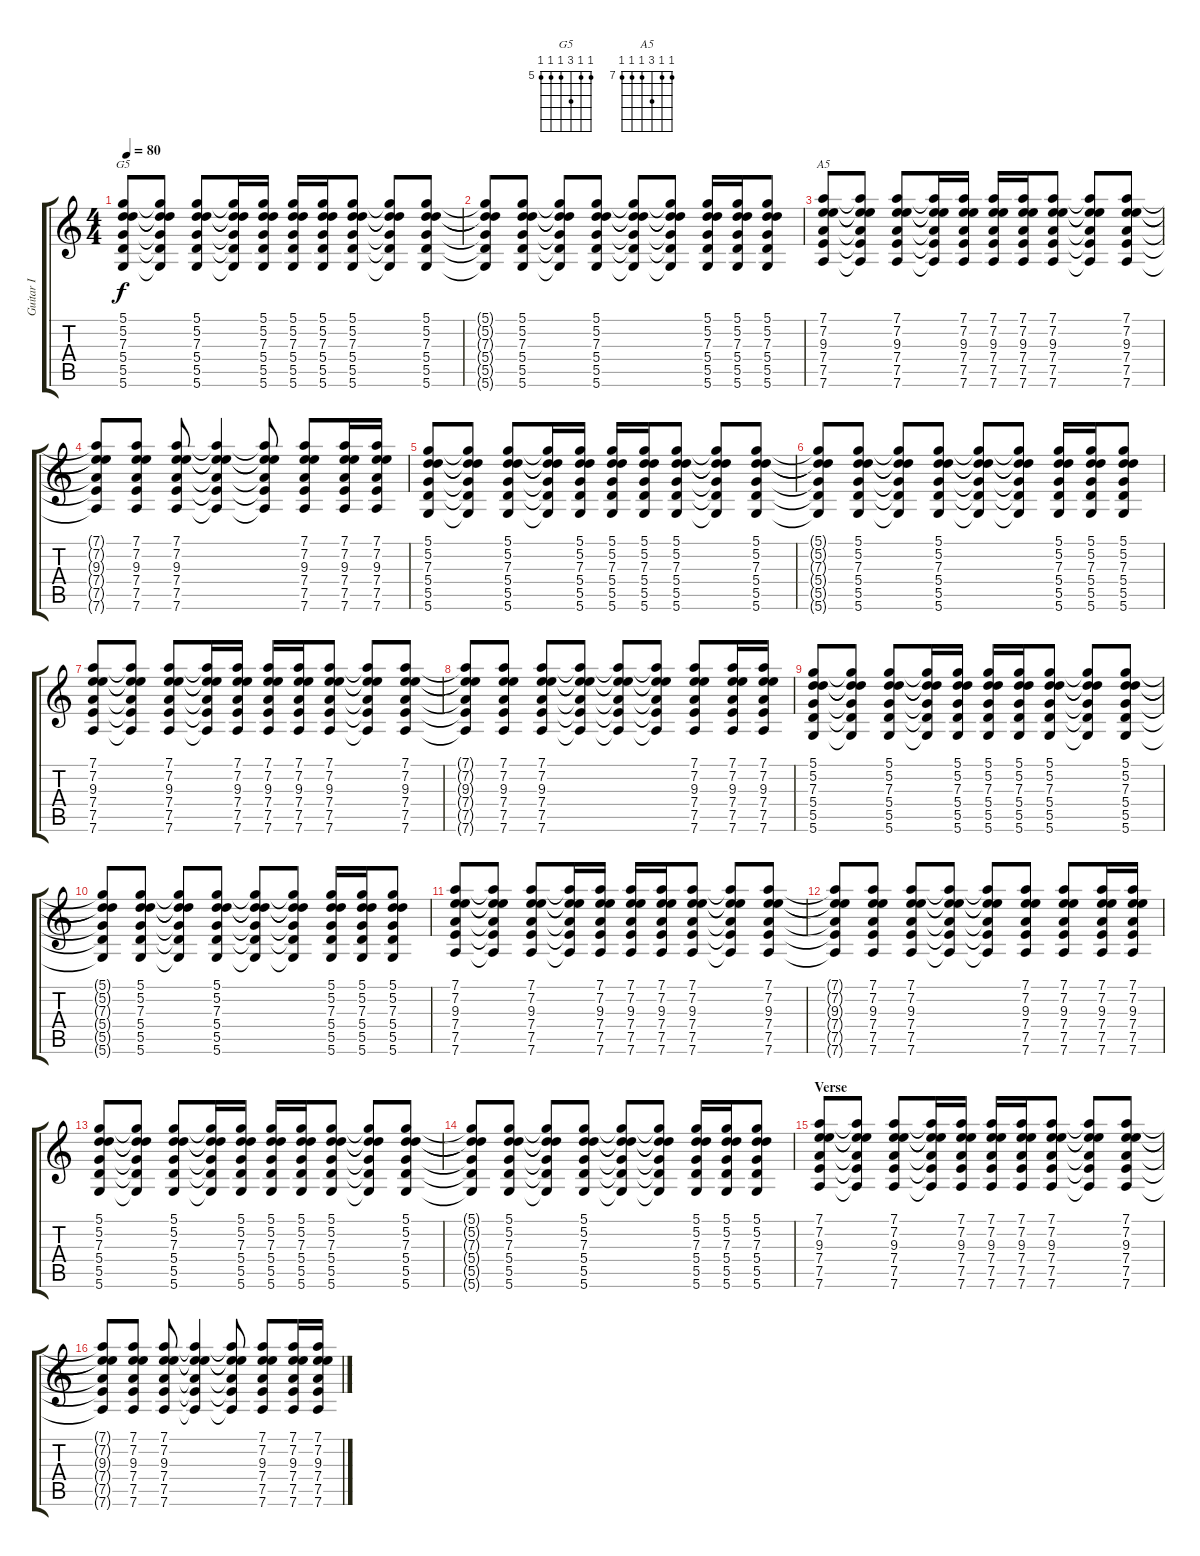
\track ("Guitar I" "Guitar I") {instrument overdrivenguitar}
\staff {score tabs}
\tuning (D4 A3 G3 D3 A2 D2) {hide}
\chord ("G5" 5 5 7 5 5 5) {firstfret 5}
\chord ("A5" 7 7 9 7 7 7) {firstfret 7}
\ts (4 4)
\tempo 80
\clef g2
\ks c
(5.1 5.2 7.3 5.4 5.5 5.6).8{ch "G5" dy f} (5.1{t} 5.2{t} 7.3{t} 5.4{t} 5.5{t} 5.6{t}).8 (5.1 5.2 7.3 5.4 5.5 5.6).8 (5.1{t} 5.2{t} 7.3{t} 5.4{t} 5.5{t} 5.6{t}).16 (5.1 5.2 7.3 5.4 5.5 5.6).16 (5.1 5.2 7.3 5.4 5.5 5.6).16 (5.1 5.2 7.3 5.4 5.5 5.6).16 (5.1 5.2 7.3 5.4 5.5 5.6).8 (5.1{t} 5.2{t} 7.3{t} 5.4{t} 5.5{t} 5.6{t}).8 (5.1 5.2 7.3 5.4 5.5 5.6).8 |
(5.1{t} 5.2{t} 7.3{t} 5.4{t} 5.5{t} 5.6{t}).8 (5.1 5.2 7.3 5.4 5.5 5.6).8 (5.1{t} 5.2{t} 7.3{t} 5.4{t} 5.5{t} 5.6{t}).8 (5.1 5.2 7.3 5.4 5.5 5.6).8 (5.1{t} 5.2{t} 7.3{t} 5.4{t} 5.5{t} 5.6{t}).8 (5.1{t} 5.2{t} 7.3{t} 5.4{t} 5.5{t} 5.6{t}).8 (5.1 5.2 7.3 5.4 5.5 5.6).16 (5.1 5.2 7.3 5.4 5.5 5.6).16 (5.1 5.2 7.3 5.4 5.5 5.6).8 |
(7.1 7.2 9.3 7.4 7.5 7.6).8{ch "A5"} (7.1{t} 7.2{t} 9.3{t} 7.4{t} 7.5{t} 7.6{t}).8 (7.1 7.2 9.3 7.4 7.5 7.6).8 (7.1{t} 7.2{t} 9.3{t} 7.4{t} 7.5{t} 7.6{t}).16 (7.1 7.2 9.3 7.4 7.5 7.6).16 (7.1 7.2 9.3 7.4 7.5 7.6).16 (7.1 7.2 9.3 7.4 7.5 7.6).16 (7.1 7.2 9.3 7.4 7.5 7.6).8 (7.1{t} 7.2{t} 9.3{t} 7.4{t} 7.5{t} 7.6{t}).8 (7.1 7.2 9.3 7.4 7.5 7.6).8 |
(7.1{t} 7.2{t} 9.3{t} 7.4{t} 7.5{t} 7.6{t}).8 (7.1 7.2 9.3 7.4 7.5 7.6).8 (7.1 7.2 9.3 7.4 7.5 7.6).8 (7.1{t} 7.2{t} 9.3{t} 7.4{t} 7.5{t} 7.6{t}).4 (7.1{t} 7.2{t} 9.3{t} 7.4{t} 7.5{t} 7.6{t}).8 (7.1 7.2 9.3 7.4 7.5 7.6).8 (7.1 7.2 9.3 7.4 7.5 7.6).16 (7.1 7.2 9.3 7.4 7.5 7.6).16 |
(5.1 5.2 7.3 5.4 5.5 5.6).8 (5.1{t} 5.2{t} 7.3{t} 5.4{t} 5.5{t} 5.6{t}).8 (5.1 5.2 7.3 5.4 5.5 5.6).8 (5.1{t} 5.2{t} 7.3{t} 5.4{t} 5.5{t} 5.6{t}).16 (5.1 5.2 7.3 5.4 5.5 5.6).16 (5.1 5.2 7.3 5.4 5.5 5.6).16 (5.1 5.2 7.3 5.4 5.5 5.6).16 (5.1 5.2 7.3 5.4 5.5 5.6).8 (5.1{t} 5.2{t} 7.3{t} 5.4{t} 5.5{t} 5.6{t}).8 (5.1 5.2 7.3 5.4 5.5 5.6).8 |
(5.1{t} 5.2{t} 7.3{t} 5.4{t} 5.5{t} 5.6{t}).8 (5.1 5.2 7.3 5.4 5.5 5.6).8 (5.1{t} 5.2{t} 7.3{t} 5.4{t} 5.5{t} 5.6{t}).8 (5.1 5.2 7.3 5.4 5.5 5.6).8 (5.1{t} 5.2{t} 7.3{t} 5.4{t} 5.5{t} 5.6{t}).8 (5.1{t} 5.2{t} 7.3{t} 5.4{t} 5.5{t} 5.6{t}).8 (5.1 5.2 7.3 5.4 5.5 5.6).16 (5.1 5.2 7.3 5.4 5.5 5.6).16 (5.1 5.2 7.3 5.4 5.5 5.6).8 |
(7.1 7.2 9.3 7.4 7.5 7.6).8 (7.1{t} 7.2{t} 9.3{t} 7.4{t} 7.5{t} 7.6{t}).8 (7.1 7.2 9.3 7.4 7.5 7.6).8 (7.1{t} 7.2{t} 9.3{t} 7.4{t} 7.5{t} 7.6{t}).16 (7.1 7.2 9.3 7.4 7.5 7.6).16 (7.1 7.2 9.3 7.4 7.5 7.6).16 (7.1 7.2 9.3 7.4 7.5 7.6).16 (7.1 7.2 9.3 7.4 7.5 7.6).8 (7.1{t} 7.2{t} 9.3{t} 7.4{t} 7.5{t} 7.6{t}).8 (7.1 7.2 9.3 7.4 7.5 7.6).8 |
(7.1{t} 7.2{t} 9.3{t} 7.4{t} 7.5{t} 7.6{t}).8 (7.1 7.2 9.3 7.4 7.5 7.6).8 (7.1 7.2 9.3 7.4 7.5 7.6).8 (7.1{t} 7.2{t} 9.3{t} 7.4{t} 7.5{t} 7.6{t}).8 (7.1{t} 7.2{t} 9.3{t} 7.4{t} 7.5{t} 7.6{t}).8 (7.1{t} 7.2{t} 9.3{t} 7.4{t} 7.5{t} 7.6{t}).8 (7.1 7.2 9.3 7.4 7.5 7.6).8 (7.1 7.2 9.3 7.4 7.5 7.6).16 (7.1 7.2 9.3 7.4 7.5 7.6).16 |
(5.1 5.2 7.3 5.4 5.5 5.6).8 (5.1{t} 5.2{t} 7.3{t} 5.4{t} 5.5{t} 5.6{t}).8 (5.1 5.2 7.3 5.4 5.5 5.6).8 (5.1{t} 5.2{t} 7.3{t} 5.4{t} 5.5{t} 5.6{t}).16 (5.1 5.2 7.3 5.4 5.5 5.6).16 (5.1 5.2 7.3 5.4 5.5 5.6).16 (5.1 5.2 7.3 5.4 5.5 5.6).16 (5.1 5.2 7.3 5.4 5.5 5.6).8 (5.1{t} 5.2{t} 7.3{t} 5.4{t} 5.5{t} 5.6{t}).8 (5.1 5.2 7.3 5.4 5.5 5.6).8 |
(5.1{t} 5.2{t} 7.3{t} 5.4{t} 5.5{t} 5.6{t}).8 (5.1 5.2 7.3 5.4 5.5 5.6).8 (5.1{t} 5.2{t} 7.3{t} 5.4{t} 5.5{t} 5.6{t}).8 (5.1 5.2 7.3 5.4 5.5 5.6).8 (5.1{t} 5.2{t} 7.3{t} 5.4{t} 5.5{t} 5.6{t}).8 (5.1{t} 5.2{t} 7.3{t} 5.4{t} 5.5{t} 5.6{t}).8 (5.1 5.2 7.3 5.4 5.5 5.6).16 (5.1 5.2 7.3 5.4 5.5 5.6).16 (5.1 5.2 7.3 5.4 5.5 5.6).8 |
(7.1 7.2 9.3 7.4 7.5 7.6).8 (7.1{t} 7.2{t} 9.3{t} 7.4{t} 7.5{t} 7.6{t}).8 (7.1 7.2 9.3 7.4 7.5 7.6).8 (7.1{t} 7.2{t} 9.3{t} 7.4{t} 7.5{t} 7.6{t}).16 (7.1 7.2 9.3 7.4 7.5 7.6).16 (7.1 7.2 9.3 7.4 7.5 7.6).16 (7.1 7.2 9.3 7.4 7.5 7.6).16 (7.1 7.2 9.3 7.4 7.5 7.6).8 (7.1{t} 7.2{t} 9.3{t} 7.4{t} 7.5{t} 7.6{t}).8 (7.1 7.2 9.3 7.4 7.5 7.6).8 |
(7.1{t} 7.2{t} 9.3{t} 7.4{t} 7.5{t} 7.6{t}).8 (7.1 7.2 9.3 7.4 7.5 7.6).8 (7.1 7.2 9.3 7.4 7.5 7.6).8 (7.1{t} 7.2{t} 9.3{t} 7.4{t} 7.5{t} 7.6{t}).8 (7.1{t} 7.2{t} 9.3{t} 7.4{t} 7.5{t} 7.6{t}).8 (7.1 7.2 9.3 7.4 7.5 7.6).8 (7.1 7.2 9.3 7.4 7.5 7.6).8 (7.1 7.2 9.3 7.4 7.5 7.6).16 (7.1 7.2 9.3 7.4 7.5 7.6).16 |
(5.1 5.2 7.3 5.4 5.5 5.6).8 (5.1{t} 5.2{t} 7.3{t} 5.4{t} 5.5{t} 5.6{t}).8 (5.1 5.2 7.3 5.4 5.5 5.6).8 (5.1{t} 5.2{t} 7.3{t} 5.4{t} 5.5{t} 5.6{t}).16 (5.1 5.2 7.3 5.4 5.5 5.6).16 (5.1 5.2 7.3 5.4 5.5 5.6).16 (5.1 5.2 7.3 5.4 5.5 5.6).16 (5.1 5.2 7.3 5.4 5.5 5.6).8 (5.1{t} 5.2{t} 7.3{t} 5.4{t} 5.5{t} 5.6{t}).8 (5.1 5.2 7.3 5.4 5.5 5.6).8 |
(5.1{t} 5.2{t} 7.3{t} 5.4{t} 5.5{t} 5.6{t}).8 (5.1 5.2 7.3 5.4 5.5 5.6).8 (5.1{t} 5.2{t} 7.3{t} 5.4{t} 5.5{t} 5.6{t}).8 (5.1 5.2 7.3 5.4 5.5 5.6).8 (5.1{t} 5.2{t} 7.3{t} 5.4{t} 5.5{t} 5.6{t}).8 (5.1{t} 5.2{t} 7.3{t} 5.4{t} 5.5{t} 5.6{t}).8 (5.1 5.2 7.3 5.4 5.5 5.6).16 (5.1 5.2 7.3 5.4 5.5 5.6).16 (5.1 5.2 7.3 5.4 5.5 5.6).8 |
\section ("" "Verse")
(7.1 7.2 9.3 7.4 7.5 7.6).8 (7.1{t} 7.2{t} 9.3{t} 7.4{t} 7.5{t} 7.6{t}).8 (7.1 7.2 9.3 7.4 7.5 7.6).8 (7.1{t} 7.2{t} 9.3{t} 7.4{t} 7.5{t} 7.6{t}).16 (7.1 7.2 9.3 7.4 7.5 7.6).16 (7.1 7.2 9.3 7.4 7.5 7.6).16 (7.1 7.2 9.3 7.4 7.5 7.6).16 (7.1 7.2 9.3 7.4 7.5 7.6).8 (7.1{t} 7.2{t} 9.3{t} 7.4{t} 7.5{t} 7.6{t}).8 (7.1 7.2 9.3 7.4 7.5 7.6).8 |
(7.1{t} 7.2{t} 9.3{t} 7.4{t} 7.5{t} 7.6{t}).8 (7.1 7.2 9.3 7.4 7.5 7.6).8 (7.1 7.2 9.3 7.4 7.5 7.6).8 (7.1{t} 7.2{t} 9.3{t} 7.4{t} 7.5{t} 7.6{t}).4 (7.1{t} 7.2{t} 9.3{t} 7.4{t} 7.5{t} 7.6{t}).8 (7.1 7.2 9.3 7.4 7.5 7.6).8 (7.1 7.2 9.3 7.4 7.5 7.6).16 (7.1 7.2 9.3 7.4 7.5 7.6).16
